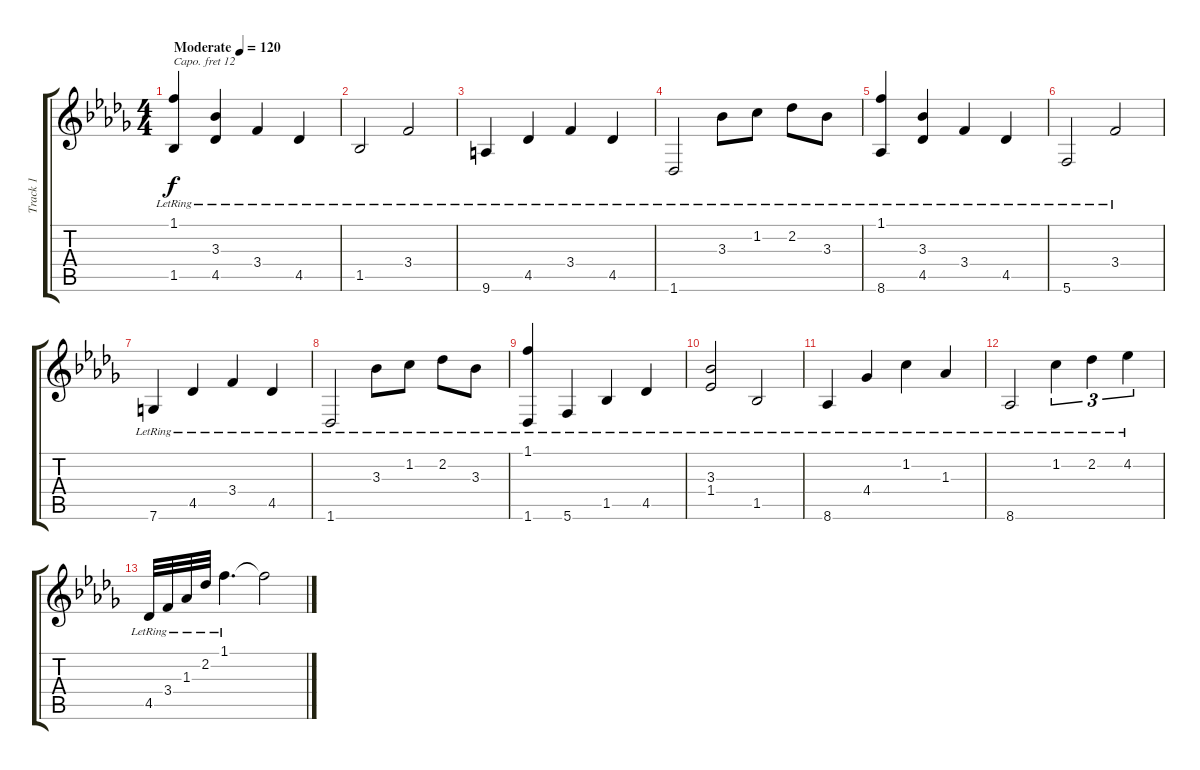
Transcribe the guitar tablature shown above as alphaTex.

\track ("Track 1" "Track 1") {instrument musicbox}
\staff {score tabs}
\capo 12
\tuning (E4 B3 G3 D3 A2 C2) {hide}
\ts (4 4)
\tempo (120 "Moderate")
\clef g2
\ks db
(1.1{lr} 1.5{lr}).4{dy f instrument musicbox} (3.3{lr} 4.5{lr}).4 3.4{lr}.4 4.5{lr}.4 |
1.5{lr}.2 3.4{lr}.2 |
9.6{lr}.4 4.5{lr}.4 3.4{lr}.4 4.5{lr}.4 |
1.6{lr}.2 3.3{lr}.8 1.2{lr}.8 2.2{lr}.8 3.3{lr}.8 |
(1.1{lr} 8.6{lr}).4 (3.3{lr} 4.5{lr}).4 3.4{lr}.4 4.5{lr}.4 |
5.6{lr}.2 3.4{lr}.2 |
7.6{lr}.4 4.5{lr}.4 3.4{lr}.4 4.5{lr}.4 |
1.6{lr}.2 3.3{lr}.8 1.2{lr}.8 2.2{lr}.8 3.3{lr}.8 |
(1.1{lr} 1.6{lr}).4 5.6{lr}.4 1.5{lr}.4 4.5{lr}.4 |
(3.3{lr} 1.4{lr}).2 1.5{lr}.2 |
8.6{lr}.4 4.4{lr}.4 1.2{lr}.4 1.3{lr}.4 |
8.6{lr}.2 1.2{lr}.4{tu (3 2)} 2.2{lr}.4{tu (3 2)} 4.2{lr}.4{tu (3 2)} |
4.5{lr}.32 3.4{lr}.32 1.3{lr}.32 2.2{lr}.32 1.1{lr}.4{d} 1.1{t}.2
